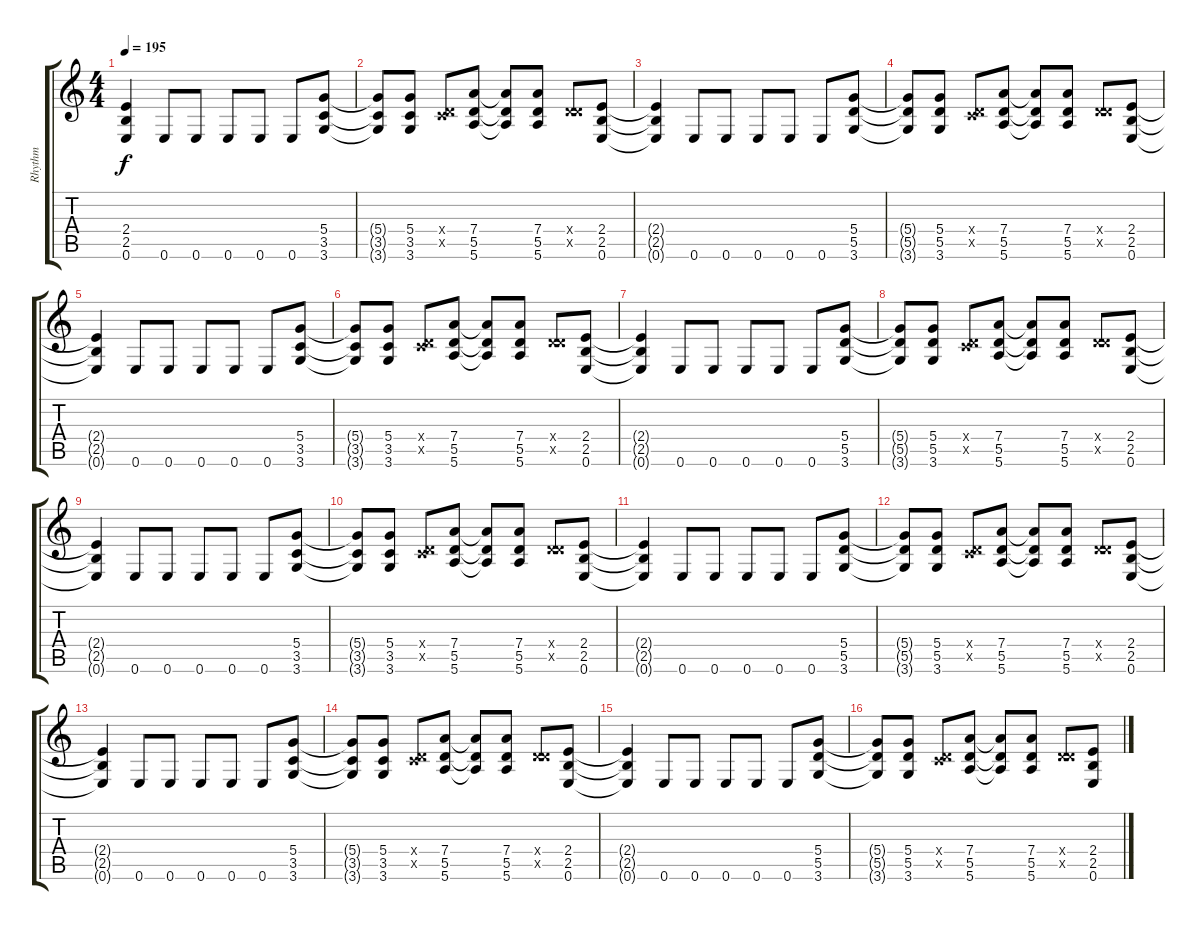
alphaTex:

\track ("Rhythm" "Rhythm") {instrument overdrivenguitar}
\staff {score tabs}
\tuning (E4 B3 G3 D3 A2 E2) {hide}
\ts (4 4)
\tempo 195
\clef g2
\ks c
(2.4{t} 2.5{t} 0.6{t}).4{dy f} 0.6.8 0.6.8 0.6.8 0.6.8 0.6.8 (5.4 3.5 3.6).8 |
(5.4{t} 3.5{t} 3.6{t}).8 (5.4 3.5 3.6).8 (0.4{x} 3.5{x}).8 (7.4 5.5 5.6).8 (7.4{t} 5.5{t} 5.6{t}).8 (7.4 5.5 5.6).8 (0.4{x} 5.5{x}).8 (2.4 2.5 0.6).8 |
(2.4{t} 2.5{t} 0.6{t}).4 0.6.8 0.6.8 0.6.8 0.6.8 0.6.8 (5.4 5.5 3.6).8 |
(5.4{t} 5.5{t} 3.6{t}).8 (5.4 5.5 3.6).8 (0.4{x} 3.5{x}).8 (7.4 5.5 5.6).8 (7.4{t} 5.5{t} 5.6{t}).8 (7.4 5.5 5.6).8 (0.4{x} 5.5{x}).8 (2.4 2.5 0.6).8 |
(2.4{t} 2.5{t} 0.6{t}).4 0.6.8 0.6.8 0.6.8 0.6.8 0.6.8 (5.4 3.5 3.6).8 |
(5.4{t} 3.5{t} 3.6{t}).8 (5.4 3.5 3.6).8 (0.4{x} 3.5{x}).8 (7.4 5.5 5.6).8 (7.4{t} 5.5{t} 5.6{t}).8 (7.4 5.5 5.6).8 (0.4{x} 5.5{x}).8 (2.4 2.5 0.6).8 |
(2.4{t} 2.5{t} 0.6{t}).4 0.6.8 0.6.8 0.6.8 0.6.8 0.6.8 (5.4 5.5 3.6).8 |
(5.4{t} 5.5{t} 3.6{t}).8 (5.4 5.5 3.6).8 (0.4{x} 3.5{x}).8 (7.4 5.5 5.6).8 (7.4{t} 5.5{t} 5.6{t}).8 (7.4 5.5 5.6).8 (0.4{x} 5.5{x}).8 (2.4 2.5 0.6).8 |
(2.4{t} 2.5{t} 0.6{t}).4 0.6.8 0.6.8 0.6.8 0.6.8 0.6.8 (5.4 3.5 3.6).8 |
(5.4{t} 3.5{t} 3.6{t}).8 (5.4 3.5 3.6).8 (0.4{x} 3.5{x}).8 (7.4 5.5 5.6).8 (7.4{t} 5.5{t} 5.6{t}).8 (7.4 5.5 5.6).8 (0.4{x} 5.5{x}).8 (2.4 2.5 0.6).8 |
(2.4{t} 2.5{t} 0.6{t}).4 0.6.8 0.6.8 0.6.8 0.6.8 0.6.8 (5.4 5.5 3.6).8 |
(5.4{t} 5.5{t} 3.6{t}).8 (5.4 5.5 3.6).8 (0.4{x} 3.5{x}).8 (7.4 5.5 5.6).8 (7.4{t} 5.5{t} 5.6{t}).8 (7.4 5.5 5.6).8 (0.4{x} 5.5{x}).8 (2.4 2.5 0.6).8 |
(2.4{t} 2.5{t} 0.6{t}).4 0.6.8 0.6.8 0.6.8 0.6.8 0.6.8 (5.4 3.5 3.6).8 |
(5.4{t} 3.5{t} 3.6{t}).8 (5.4 3.5 3.6).8 (0.4{x} 3.5{x}).8 (7.4 5.5 5.6).8 (7.4{t} 5.5{t} 5.6{t}).8 (7.4 5.5 5.6).8 (0.4{x} 5.5{x}).8 (2.4 2.5 0.6).8 |
(2.4{t} 2.5{t} 0.6{t}).4 0.6.8 0.6.8 0.6.8 0.6.8 0.6.8 (5.4 5.5 3.6).8 |
(5.4{t} 5.5{t} 3.6{t}).8 (5.4 5.5 3.6).8 (0.4{x} 3.5{x}).8 (7.4 5.5 5.6).8 (7.4{t} 5.5{t} 5.6{t}).8 (7.4 5.5 5.6).8 (0.4{x} 5.5{x}).8 (2.4 2.5 0.6).8
